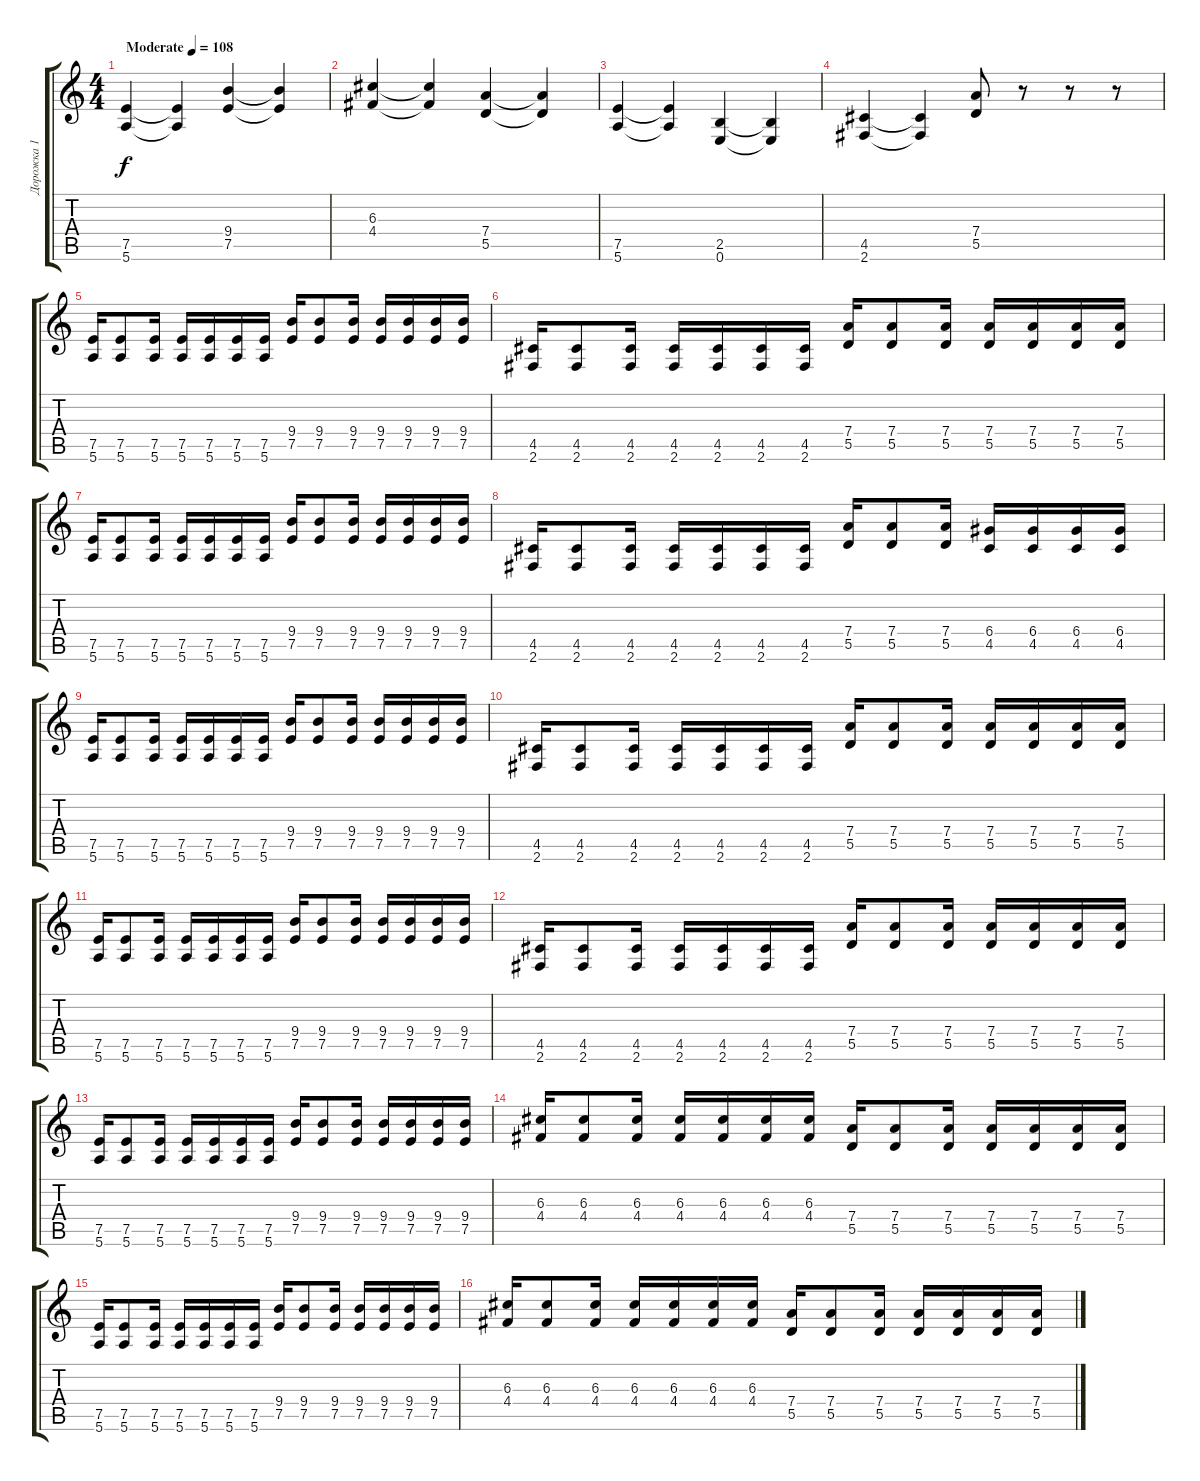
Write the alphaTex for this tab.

\track ("Дорожка 1" "Дорожка 1") {instrument distortionguitar}
\staff {score tabs}
\tuning (E4 B3 G3 D3 A2 E2) {hide}
\ts (4 4)
\tempo (108 "Moderate")
\clef g2
\ks c
(7.5 5.6).4{dy f instrument distortionguitar} (7.5{t} 5.6{t}).4 (9.4 7.5).4 (9.4{t} 7.5{t}).4 |
(6.3 4.4).4 (6.3{t} 4.4{t}).4 (7.4 5.5).4 (7.4{t} 5.5{t}).4 |
(7.5 5.6).4 (7.5{t} 5.6{t}).4 (2.5 0.6).4 (2.5{t} 0.6{t}).4 |
(4.5 2.6).4 (4.5{t} 2.6{t}).4 (7.4 5.5).8 r.8 r.8 r.8 |
(7.5 5.6).16 (7.5 5.6).8 (7.5 5.6).16 (7.5 5.6).16 (7.5 5.6).16 (7.5 5.6).16 (7.5 5.6).16 (9.4 7.5).16 (9.4 7.5).8 (9.4 7.5).16 (9.4 7.5).16 (9.4 7.5).16 (9.4 7.5).16 (9.4 7.5).16 |
(4.5 2.6).16 (4.5 2.6).8 (4.5 2.6).16 (4.5 2.6).16 (4.5 2.6).16 (4.5 2.6).16 (4.5 2.6).16 (7.4 5.5).16 (7.4 5.5).8 (7.4 5.5).16 (7.4 5.5).16 (7.4 5.5).16 (7.4 5.5).16 (7.4 5.5).16 |
(7.5 5.6).16 (7.5 5.6).8 (7.5 5.6).16 (7.5 5.6).16 (7.5 5.6).16 (7.5 5.6).16 (7.5 5.6).16 (9.4 7.5).16 (9.4 7.5).8 (9.4 7.5).16 (9.4 7.5).16 (9.4 7.5).16 (9.4 7.5).16 (9.4 7.5).16 |
(4.5 2.6).16 (4.5 2.6).8 (4.5 2.6).16 (4.5 2.6).16 (4.5 2.6).16 (4.5 2.6).16 (4.5 2.6).16 (7.4 5.5).16 (7.4 5.5).8 (7.4 5.5).16 (6.4 4.5).16 (6.4 4.5).16 (6.4 4.5).16 (6.4 4.5).16 |
(7.5 5.6).16 (7.5 5.6).8 (7.5 5.6).16 (7.5 5.6).16 (7.5 5.6).16 (7.5 5.6).16 (7.5 5.6).16 (9.4 7.5).16 (9.4 7.5).8 (9.4 7.5).16 (9.4 7.5).16 (9.4 7.5).16 (9.4 7.5).16 (9.4 7.5).16 |
(4.5 2.6).16 (4.5 2.6).8 (4.5 2.6).16 (4.5 2.6).16 (4.5 2.6).16 (4.5 2.6).16 (4.5 2.6).16 (7.4 5.5).16 (7.4 5.5).8 (7.4 5.5).16 (7.4 5.5).16 (7.4 5.5).16 (7.4 5.5).16 (7.4 5.5).16 |
(7.5 5.6).16 (7.5 5.6).8 (7.5 5.6).16 (7.5 5.6).16 (7.5 5.6).16 (7.5 5.6).16 (7.5 5.6).16 (9.4 7.5).16 (9.4 7.5).8 (9.4 7.5).16 (9.4 7.5).16 (9.4 7.5).16 (9.4 7.5).16 (9.4 7.5).16 |
(4.5 2.6).16 (4.5 2.6).8 (4.5 2.6).16 (4.5 2.6).16 (4.5 2.6).16 (4.5 2.6).16 (4.5 2.6).16 (7.4 5.5).16 (7.4 5.5).8 (7.4 5.5).16 (7.4 5.5).16 (7.4 5.5).16 (7.4 5.5).16 (7.4 5.5).16 |
(7.5 5.6).16 (7.5 5.6).8 (7.5 5.6).16 (7.5 5.6).16 (7.5 5.6).16 (7.5 5.6).16 (7.5 5.6).16 (9.4 7.5).16 (9.4 7.5).8 (9.4 7.5).16 (9.4 7.5).16 (9.4 7.5).16 (9.4 7.5).16 (9.4 7.5).16 |
(6.3 4.4).16 (6.3 4.4).8 (6.3 4.4).16 (6.3 4.4).16 (6.3 4.4).16 (6.3 4.4).16 (6.3 4.4).16 (7.4 5.5).16 (7.4 5.5).8 (7.4 5.5).16 (7.4 5.5).16 (7.4 5.5).16 (7.4 5.5).16 (7.4 5.5).16 |
(7.5 5.6).16 (7.5 5.6).8 (7.5 5.6).16 (7.5 5.6).16 (7.5 5.6).16 (7.5 5.6).16 (7.5 5.6).16 (9.4 7.5).16 (9.4 7.5).8 (9.4 7.5).16 (9.4 7.5).16 (9.4 7.5).16 (9.4 7.5).16 (9.4 7.5).16 |
(6.3 4.4).16 (6.3 4.4).8 (6.3 4.4).16 (6.3 4.4).16 (6.3 4.4).16 (6.3 4.4).16 (6.3 4.4).16 (7.4 5.5).16 (7.4 5.5).8 (7.4 5.5).16 (7.4 5.5).16 (7.4 5.5).16 (7.4 5.5).16 (7.4 5.5).16
